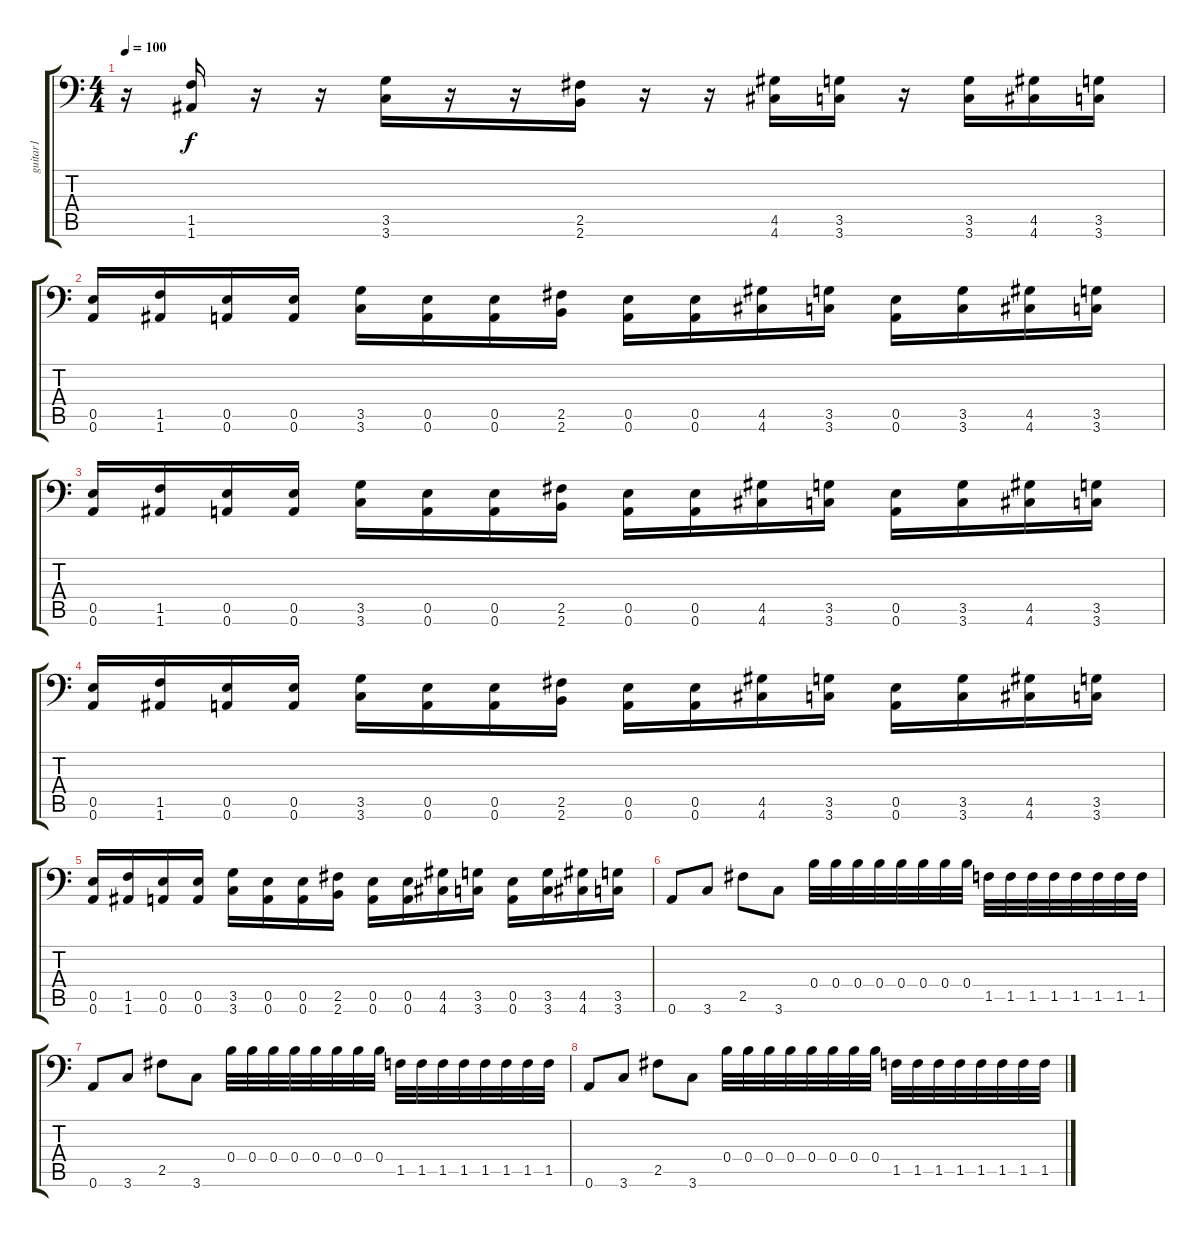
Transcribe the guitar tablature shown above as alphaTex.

\track ("guitar1" "guitar1") {instrument distortionguitar}
\staff {score tabs}
\tuning (Db4 Ab3 E3 B2 E2 A1) {hide}
\ts (4 4)
\tempo 100
\clef f4
\ks c
r.16{dy f instrument electricguitarmuted} (1.5 1.6).16{instrument distortionguitar} r.16{instrument electricguitarmuted} r.16 (3.5 3.6).16{instrument distortionguitar} r.16{instrument electricguitarmuted} r.16 (2.5 2.6).16{instrument distortionguitar} r.16{instrument electricguitarmuted} r.16 (4.5 4.6).16{instrument distortionguitar} (3.5 3.6).16 r.16{instrument electricguitarmuted} (3.5 3.6).16{instrument distortionguitar} (4.5 4.6).16 (3.5 3.6).16 |
(0.5 0.6).16 (1.5 1.6).16 (0.5 0.6).16 (0.5 0.6).16 (3.5 3.6).16 (0.5 0.6).16 (0.5 0.6).16 (2.5 2.6).16 (0.5 0.6).16 (0.5 0.6).16 (4.5 4.6).16 (3.5 3.6).16 (0.5 0.6).16 (3.5 3.6).16 (4.5 4.6).16 (3.5 3.6).16 |
(0.5 0.6).16 (1.5 1.6).16 (0.5 0.6).16 (0.5 0.6).16 (3.5 3.6).16 (0.5 0.6).16 (0.5 0.6).16 (2.5 2.6).16 (0.5 0.6).16 (0.5 0.6).16 (4.5 4.6).16 (3.5 3.6).16 (0.5 0.6).16 (3.5 3.6).16 (4.5 4.6).16 (3.5 3.6).16 |
(0.5 0.6).16 (1.5 1.6).16 (0.5 0.6).16 (0.5 0.6).16 (3.5 3.6).16 (0.5 0.6).16 (0.5 0.6).16 (2.5 2.6).16 (0.5 0.6).16 (0.5 0.6).16 (4.5 4.6).16 (3.5 3.6).16 (0.5 0.6).16 (3.5 3.6).16 (4.5 4.6).16 (3.5 3.6).16 |
(0.5 0.6).16 (1.5 1.6).16 (0.5 0.6).16 (0.5 0.6).16 (3.5 3.6).16 (0.5 0.6).16 (0.5 0.6).16 (2.5 2.6).16 (0.5 0.6).16 (0.5 0.6).16 (4.5 4.6).16 (3.5 3.6).16 (0.5 0.6).16 (3.5 3.6).16 (4.5 4.6).16 (3.5 3.6).16 |
0.6.8 3.6.8 2.5.8 3.6.8 0.4.32 0.4.32 0.4.32 0.4.32 0.4.32 0.4.32 0.4.32 0.4.32 1.5.32 1.5.32 1.5.32 1.5.32 1.5.32 1.5.32 1.5.32 1.5.32 |
0.6.8 3.6.8 2.5.8 3.6.8 0.4.32 0.4.32 0.4.32 0.4.32 0.4.32 0.4.32 0.4.32 0.4.32 1.5.32 1.5.32 1.5.32 1.5.32 1.5.32 1.5.32 1.5.32 1.5.32 |
0.6.8 3.6.8 2.5.8 3.6.8 0.4.32 0.4.32 0.4.32 0.4.32 0.4.32 0.4.32 0.4.32 0.4.32 1.5.32 1.5.32 1.5.32 1.5.32 1.5.32 1.5.32 1.5.32 1.5.32
